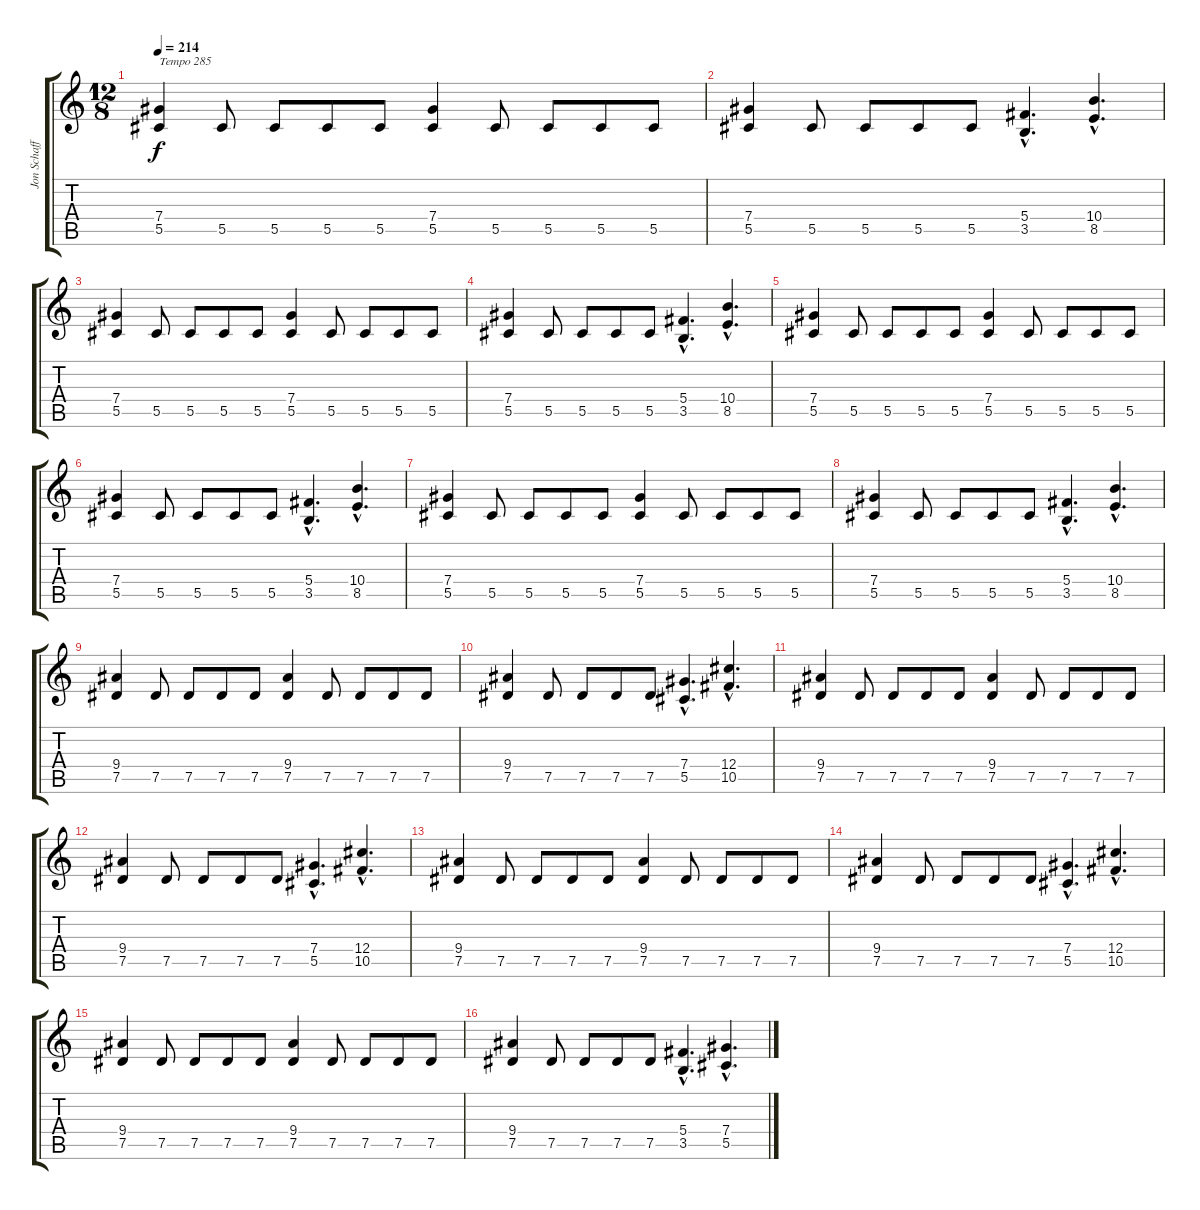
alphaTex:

\track ("Jon Schaffer" "Jon Schaff") {instrument distortionguitar}
\staff {score tabs}
\tuning (Eb4 Bb3 Gb3 Db3 Ab2 Eb2) {hide}
\ts (12 8)
\tempo 214
\clef g2
\ks c
(7.4 5.5).4{txt "Tempo 285" dy f instrument distortionguitar} 5.5.8 5.5.8 5.5.8 5.5.8 (7.4 5.5).4 5.5.8 5.5.8 5.5.8 5.5.8 |
(7.4 5.5).4 5.5.8 5.5.8 5.5.8 5.5.8 (5.4{hac} 3.5{hac}).4{d} (10.4{hac} 8.5{hac}).4{d} |
(7.4 5.5).4 5.5.8 5.5.8 5.5.8 5.5.8 (7.4 5.5).4 5.5.8 5.5.8 5.5.8 5.5.8 |
(7.4 5.5).4 5.5.8 5.5.8 5.5.8 5.5.8 (5.4{hac} 3.5{hac}).4{d} (10.4{hac} 8.5{hac}).4{d} |
(7.4 5.5).4 5.5.8 5.5.8 5.5.8 5.5.8 (7.4 5.5).4 5.5.8 5.5.8 5.5.8 5.5.8 |
(7.4 5.5).4 5.5.8 5.5.8 5.5.8 5.5.8 (5.4{hac} 3.5{hac}).4{d} (10.4{hac} 8.5{hac}).4{d} |
(7.4 5.5).4 5.5.8 5.5.8 5.5.8 5.5.8 (7.4 5.5).4 5.5.8 5.5.8 5.5.8 5.5.8 |
(7.4 5.5).4 5.5.8 5.5.8 5.5.8 5.5.8 (5.4{hac} 3.5{hac}).4{d} (10.4{hac} 8.5{hac}).4{d} |
(9.4 7.5).4 7.5.8 7.5.8 7.5.8 7.5.8 (9.4 7.5).4 7.5.8 7.5.8 7.5.8 7.5.8 |
(9.4 7.5).4 7.5.8 7.5.8 7.5.8 7.5.8 (7.4{hac} 5.5{hac}).4{d} (12.4{hac} 10.5{hac}).4{d} |
(9.4 7.5).4 7.5.8 7.5.8 7.5.8 7.5.8 (9.4 7.5).4 7.5.8 7.5.8 7.5.8 7.5.8 |
(9.4 7.5).4 7.5.8 7.5.8 7.5.8 7.5.8 (7.4{hac} 5.5{hac}).4{d} (12.4{hac} 10.5{hac}).4{d} |
(9.4 7.5).4 7.5.8 7.5.8 7.5.8 7.5.8 (9.4 7.5).4 7.5.8 7.5.8 7.5.8 7.5.8 |
(9.4 7.5).4 7.5.8 7.5.8 7.5.8 7.5.8 (7.4{hac} 5.5{hac}).4{d} (12.4{hac} 10.5{hac}).4{d} |
(9.4 7.5).4 7.5.8 7.5.8 7.5.8 7.5.8 (9.4 7.5).4 7.5.8 7.5.8 7.5.8 7.5.8 |
(9.4 7.5).4 7.5.8 7.5.8 7.5.8 7.5.8 (5.4{hac} 3.5{hac}).4{d} (7.4{hac} 5.5{hac}).4{d}
